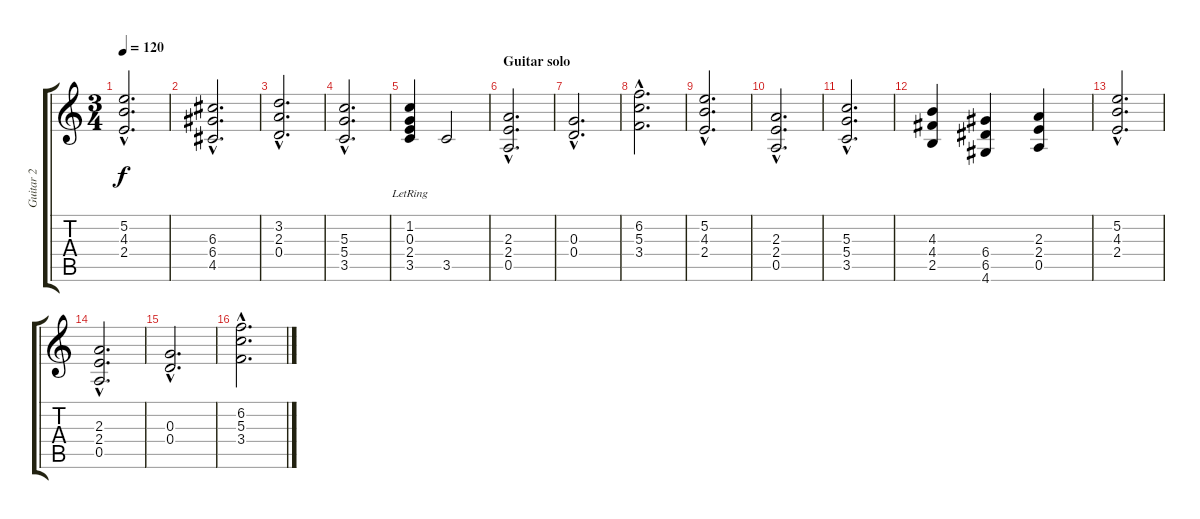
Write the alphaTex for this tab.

\track ("Guitar 2" "Guitar 2") {instrument distortionguitar}
\staff {score tabs}
\tuning (E4 B3 G3 D3 A2 E2) {hide}
\ts (3 4)
\tempo 120
\clef g2
\ks c
(5.2{hac} 4.3{hac} 2.4{hac}).2{d dy f} |
(6.3{hac} 6.4{hac} 4.5{hac}).2{d} |
(3.2{hac} 2.3{hac} 0.4{hac}).2{d} |
(5.3{hac} 5.4{hac} 3.5{hac}).2{d} |
(1.2{lr} 0.3{lr} 2.4{lr} 3.5{lr}).4 3.5.2 |
\section ("" "Guitar solo")
(2.3{hac} 2.4{hac} 0.5{hac}).2{d} |
(0.3{hac} 0.4{hac}).2{d} |
(6.2{hac} 5.3{hac} 3.4{hac}).2{d} |
(5.2{hac} 4.3{hac} 2.4{hac}).2{d} |
(2.3{hac} 2.4{hac} 0.5{hac}).2{d} |
(5.3{hac} 5.4{hac} 3.5{hac}).2{d} |
(4.3 4.4 2.5).4 (6.4 6.5 4.6).4 (2.3 2.4 0.5).4 |
(5.2{hac} 4.3{hac} 2.4{hac}).2{d} |
(2.3{hac} 2.4{hac} 0.5{hac}).2{d} |
(0.3{hac} 0.4{hac}).2{d} |
(6.2{hac} 5.3{hac} 3.4{hac}).2{d}
